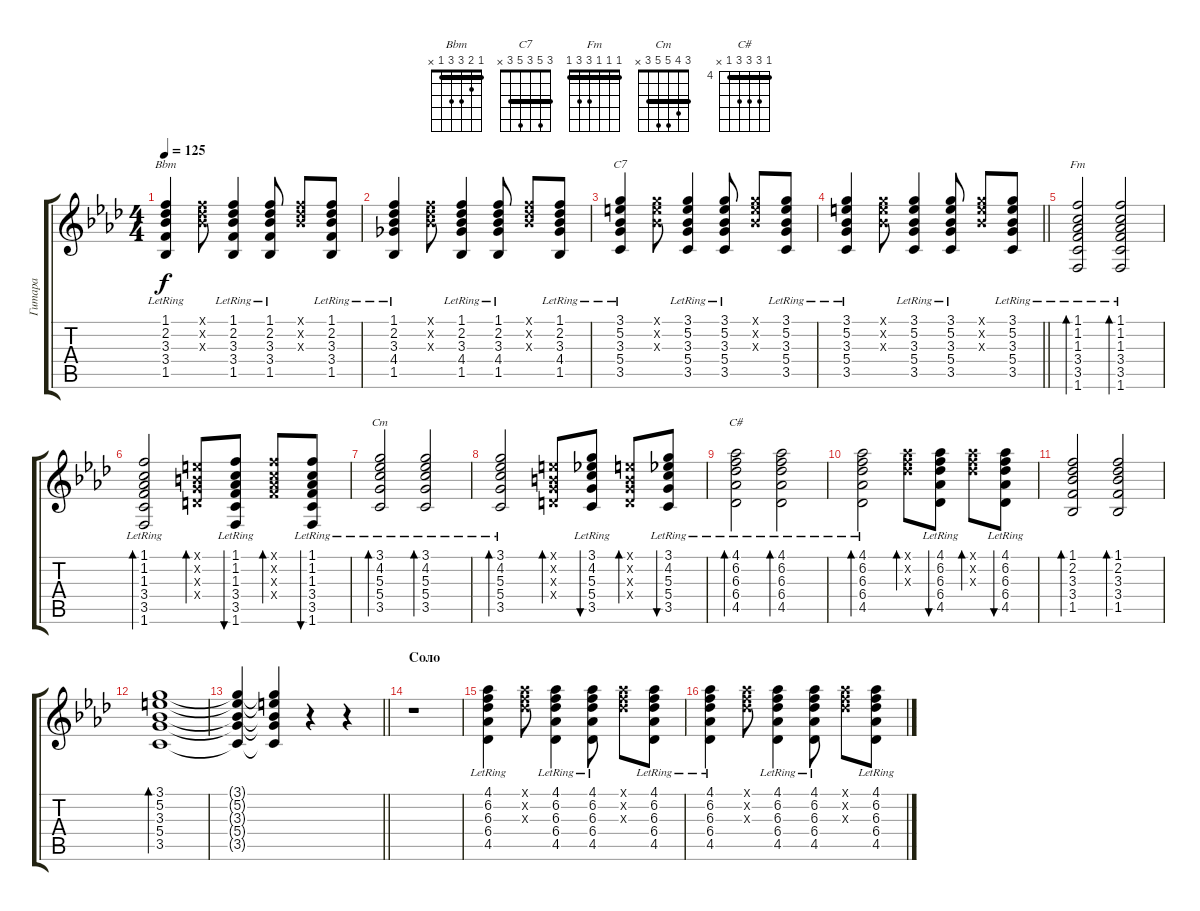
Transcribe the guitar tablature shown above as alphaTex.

\track ("Гитара" "Гитара") {solo instrument acousticguitarsteel}
\staff {score tabs}
\tuning (E4 B3 G3 D3 A2 E2) {hide}
\chord ("Bbm" 1 2 3 3 1 x) {barre 1}
\chord ("C7" 3 5 3 5 3 x) {barre 3}
\chord ("Fm" 1 1 1 3 3 1) {barre 1}
\chord ("Cm" 3 4 5 5 3 x) {barre 3}
\chord ("C#" 4 6 6 6 4 x) {firstfret 4 barre 4}
\ts (4 4)
\tempo 125
\clef g2
\ks fminor
(1.1{lr} 2.2{lr} 3.3{lr} 3.4{lr} 1.5{lr}).4{ch "Bbm" dy f} (1.1{x} 2.2{x} 3.3{x}).8 (1.1{lr} 2.2{lr} 3.3{lr} 3.4{lr} 1.5{lr}).4 (1.1{lr} 2.2{lr} 3.3{lr} 3.4{lr} 1.5{lr}).8 (1.1{x} 2.2{x} 3.3{x}).8 (1.1{lr} 2.2{lr} 3.3{lr} 3.4{lr} 1.5{lr}).8 |
(1.1{lr} 2.2{lr} 3.3{lr} 4.4{lr} 1.5{lr}).4 (1.1{x} 2.2{x} 3.3{x}).8 (1.1{lr} 2.2{lr} 3.3{lr} 4.4{lr} 1.5{lr}).4 (1.1{lr} 2.2{lr} 3.3{lr} 4.4{lr} 1.5{lr}).8 (1.1{x} 2.2{x} 3.3{x}).8 (1.1{lr} 2.2{lr} 3.3{lr} 4.4{lr} 1.5{lr}).8 |
(3.1{lr} 5.2{lr} 3.3{lr} 5.4{lr} 3.5{lr}).4{ch "C7"} (3.1{x} 5.2{x} 3.3{x}).8 (3.1{lr} 5.2{lr} 3.3{lr} 5.4{lr} 3.5{lr}).4 (3.1{lr} 5.2{lr} 3.3{lr} 5.4{lr} 3.5{lr}).8 (3.1{x} 5.2{x} 3.3{x}).8 (3.1{lr} 5.2{lr} 3.3{lr} 5.4{lr} 3.5{lr}).8 |
\barLineRight lightlight
(3.1{lr} 5.2{lr} 3.3{lr} 5.4{lr} 3.5{lr}).4 (3.1{x} 5.2{x} 3.3{x}).8 (3.1{lr} 5.2{lr} 3.3{lr} 5.4{lr} 3.5{lr}).4 (3.1{lr} 5.2{lr} 3.3{lr} 5.4{lr} 3.5{lr}).8 (3.1{x} 5.2{x} 3.3{x}).8 (3.1{lr} 5.2{lr} 3.3{lr} 5.4{lr} 3.5{lr}).8 |
(1.1{lr} 1.2{lr} 1.3{lr} 3.4{lr} 3.5{lr} 1.6{lr}).2{bd 60 ch "Fm"} (1.1{lr} 1.2{lr} 1.3{lr} 3.4{lr} 3.5{lr} 1.6{lr}).2{bd 60} |
(1.1{lr} 1.2{lr} 1.3{lr} 3.4{lr} 3.5{lr} 1.6{lr}).2{bd 60} (0.1{x} 0.2{x} 0.3{x} 0.4{x}).8{bd 60} (1.1{lr} 1.2{lr} 1.3{lr} 3.4{lr} 3.5{lr} 1.6{lr}).8{bu 60} (1.1{x} 1.2{x} 1.3{x} 3.4{x}).8{bd 60} (1.1{lr} 1.2{lr} 1.3{lr} 3.4{lr} 3.5{lr} 1.6{lr}).8{bu 60} |
(3.1{lr} 4.2{lr} 5.3{lr} 5.4{lr} 3.5{lr}).2{bd 60 ch "Cm"} (3.1{lr} 4.2{lr} 5.3{lr} 5.4{lr} 3.5{lr}).2{bd 60} |
(3.1{lr} 4.2{lr} 5.3{lr} 5.4{lr} 3.5{lr}).2{bd 60} (0.1{x} 0.2{x} 0.3{x} 0.4{x}).8{bd 60} (3.1{lr} 4.2{lr} 5.3{lr} 5.4{lr} 3.5{lr}).8{bu 60} (0.1{x} 0.2{x} 0.3{x} 0.4{x}).8{bd 60} (3.1{lr} 4.2{lr} 5.3{lr} 5.4{lr} 3.5{lr}).8{bu 60} |
(4.1{lr} 6.2{lr} 6.3{lr} 6.4{lr} 4.5{lr}).2{bd 60 ch "C#"} (4.1{lr} 6.2{lr} 6.3{lr} 6.4{lr} 4.5{lr}).2{bd 60} |
(4.1{lr} 6.2{lr} 6.3{lr} 6.4{lr} 4.5{lr}).2{bd 60} (4.1{x} 6.2{x} 6.3{x}).8{bd 60} (4.1{lr} 6.2{lr} 6.3{lr} 6.4{lr} 4.5{lr}).8{bu 60} (4.1{x} 6.2{x} 6.3{x}).8{bd 60} (4.1{lr} 6.2{lr} 6.3{lr} 6.4{lr} 4.5{lr}).8{bu 60} |
(1.1 2.2 3.3 3.4 1.5).2{bd 60} (1.1 2.2 3.3 3.4 1.5).2{bd 60} |
(3.1 5.2 3.3 5.4 3.5).1{bd 240} |
\barLineRight lightlight
(3.1{t} 5.2{t} 3.3{t} 5.4{t} 3.5{t}).4 (3.1{t} 5.2{t} 3.3{t} 5.4{t} 3.5{t}).4 r.4 r.4 |
\section ("" "Соло")
r.1 |
(4.1{lr} 6.2{lr} 6.3{lr} 6.4{lr} 4.5{lr}).4 (4.1{x} 6.2{x} 6.3{x}).8 (4.1{lr} 6.2{lr} 6.3{lr} 6.4{lr} 4.5{lr}).4 (4.1{lr} 6.2{lr} 6.3{lr} 6.4{lr} 4.5{lr}).8 (4.1{x} 6.2{x} 6.3{x}).8 (4.1{lr} 6.2{lr} 6.3{lr} 6.4{lr} 4.5{lr}).8 |
(4.1{lr} 6.2{lr} 6.3{lr} 6.4{lr} 4.5{lr}).4 (4.1{x} 6.2{x} 6.3{x}).8 (4.1{lr} 6.2{lr} 6.3{lr} 6.4{lr} 4.5{lr}).4 (4.1{lr} 6.2{lr} 6.3{lr} 6.4{lr} 4.5{lr}).8 (4.1{x} 6.2{x} 6.3{x}).8 (4.1{lr} 6.2{lr} 6.3{lr} 6.4{lr} 4.5{lr}).8
